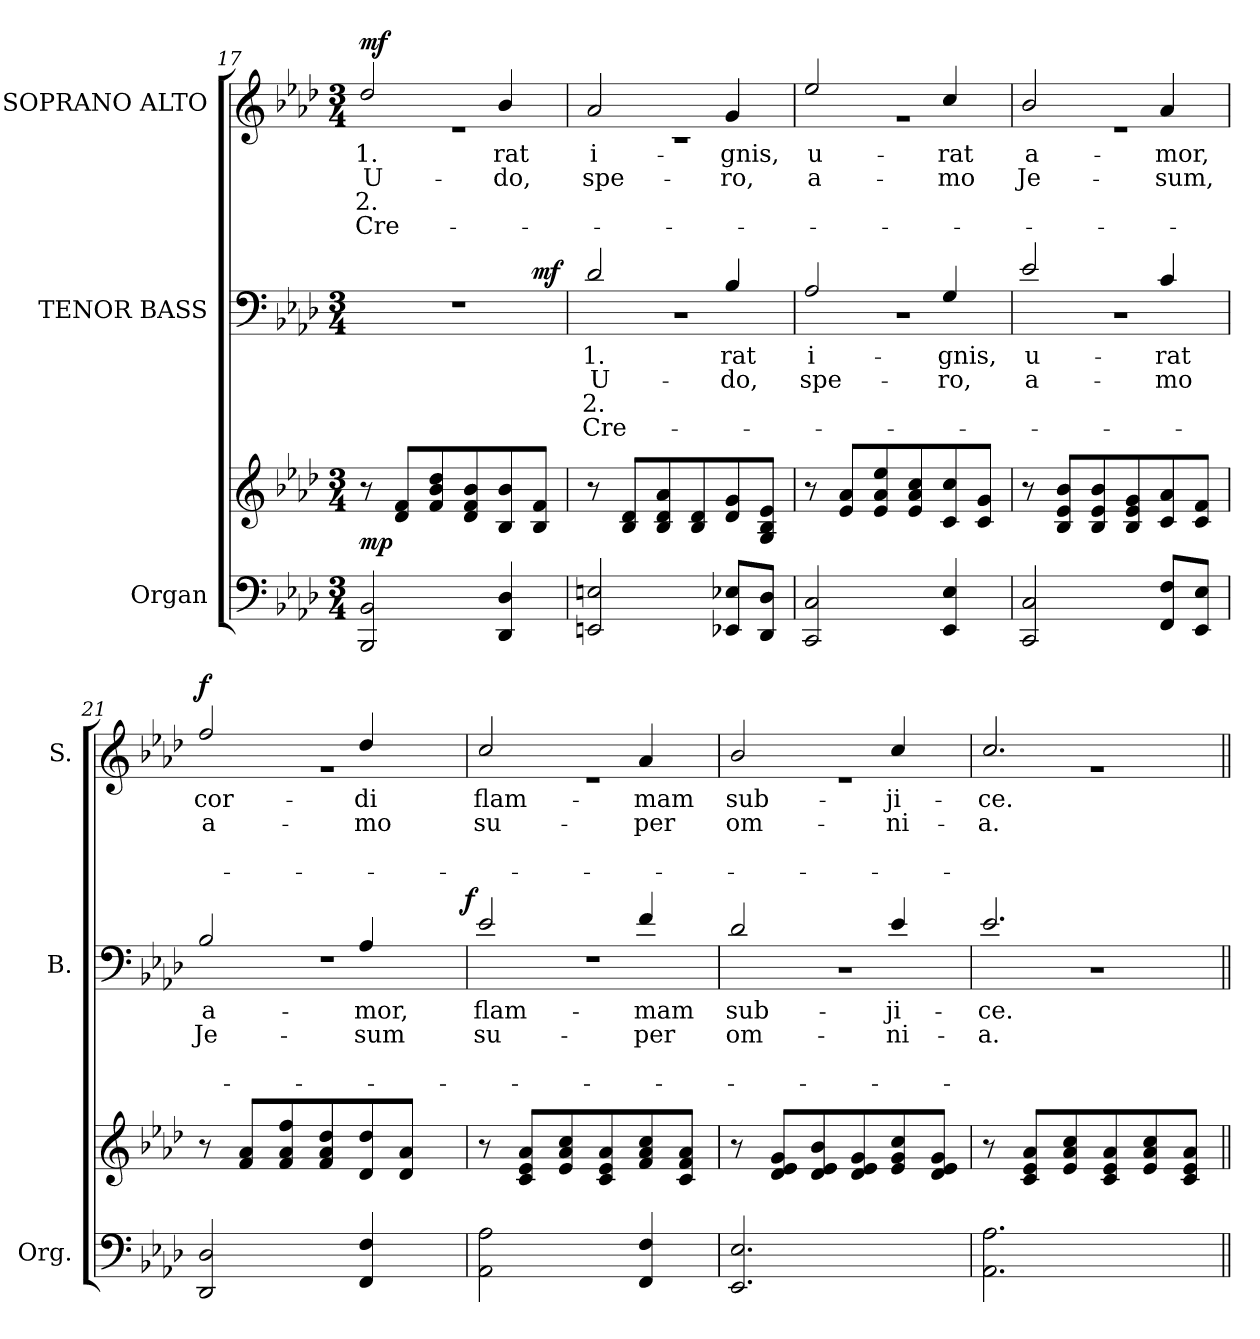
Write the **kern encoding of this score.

**kern	**kern	**dynam	**kern	**text	**text	**text	**text	**dynam	**kern	**text	**text	**text	**text	**dynam
*part3	*part3	*part3	*part2	*part2	*part2	*part2	*part2	*part2	*part1	*part1	*part1	*part1	*part1	*part1
*staff4	*staff3	*staff3/4	*staff2	*staff2	*staff2	*staff2	*staff2	*staff2	*staff1	*staff1	*staff1	*staff1	*staff1	*staff1
*I"Organ	*	*	*I"TENOR BASS	*	*	*	*	*	*I"SOPRANO ALTO	*	*	*	*	*
*I'Org.	*	*	*I'B.	*	*	*	*	*	*I'S.	*	*	*	*	*
!!LO:PB:g=z
*clefF4	*clefG2	*	*clefF4	*	*	*	*	*	*clefG2	*	*	*	*	*
*k[b-e-a-d-]	*k[b-e-a-d-]	*	*k[b-e-a-d-]	*	*	*	*	*	*k[b-e-a-d-]	*	*	*	*	*
*A-:	*A-:	*	*A-:	*	*	*	*	*	*A-:	*	*	*	*	*
*M3/4	*M3/4	*	*M3/4	*	*	*	*	*	*M3/4	*	*	*	*	*
=17	=17	=17	=17	=17	=17	=17	=17	=17	=17	=17	=17	=17	=17	=17
!	!	!	!LO:N:vis=1	!	!	!	!	!	!	!	!	!	!	!
*	*	*	*	*	*	*	*	*	*^	*	*	*	*	*
!	!	!	!	!	!	!	!	!	!	!LO:N:vis=1	!LO:LY:b:color=#000000	!LO:LY:b:color=#000000	!LO:LY:b:color=#000000	!LO:LY:b:color=#000000	!
*	*	*	*^	*	*	*	*	*	*	*	*	*	*	*	*
2BBB-i/ 2BB-i	8r	mp	2.r	2ryy	.	.	.	.	.	2dd-i/	2.r	1.	U-	2.	Cre-	mf
.	8d-i/ 8fiL	.	.	.	.	.	.	.	.	.	.	.	.	.	.	.
.	8fi/ 8b-i 8dd-i	.	.	.	.	.	.	.	.	.	.	.	.	.	.	.
.	8d-i/ 8fi 8b-i	.	.	.	.	.	.	.	.	.	.	.	.	.	.	.
!	!	!	!	!	!	!	!	!	!	!	!	!LO:LY:b:color=#000000	!LO:LY:b:color=#000000	!	!	!
4DD-i/ 4D-i	8B-i/ 8b-i	.	.	8ryy	.	.	.	.	.	4b-i/	.	-rat	-do,	.	.	.
.	8B-i/ 8fiJ	.	.	8ryy	.	.	.	.	mf	.	.	.	.	.	.	.
=18	=18	=18	=18	=18	=18	=18	=18	=18	=18	=18	=18	=18	=18	=18	=18	=18
!	!	!	!	!LO:N:vis=1	!LO:LY:b:color=#000000	!LO:LY:b:color=#000000	!LO:LY:b:color=#000000	!LO:LY:b:color=#000000	!	!	!	!	!	!	!	!
!	!	!	!	!	!	!	!	!	!	!	!LO:N:vis=1	!LO:LY:b:color=#000000	!LO:LY:b:color=#000000	!	!	!
2EEni/ 2Eni	8r	.	2d-i/	2.r	1.	U-	2.	Cre-	.	2a-i/	2.r	i-	spe-	.	.	.
.	8B-i/ 8d-iL	.	.	.	.	.	.	.	.	.	.	.	.	.	.	.
.	8B-i/ 8d-i 8a-i	.	.	.	.	.	.	.	.	.	.	.	.	.	.	.
.	8B-i/ 8d-i	.	.	.	.	.	.	.	.	.	.	.	.	.	.	.
!	!	!	!	!	!LO:LY:b:color=#000000	!LO:LY:b:color=#000000	!	!	!	!	!	!	!	!	!	!
!	!	!	!	!	!	!	!	!	!	!	!	!LO:LY:b:color=#000000	!LO:LY:b:color=#000000	!	!	!
8EE-Xi/ 8E-XiL	8d-i/ 8gi	.	4B-i/	.	-rat	-do,	.	.	.	4gi/	.	-gnis,	-ro,	.	.	.
8DD-i/ 8D-iJ	8Gi/ 8B-i 8e-iJ	.	.	.	.	.	.	.	.	.	.	.	.	.	.	.
=19	=19	=19	=19	=19	=19	=19	=19	=19	=19	=19	=19	=19	=19	=19	=19	=19
!	!	!	!	!LO:N:vis=1	!LO:LY:b:color=#000000	!LO:LY:b:color=#000000	!	!	!	!	!	!	!	!	!	!
!	!	!	!	!	!	!	!	!	!	!	!LO:N:vis=1	!LO:LY:b:color=#000000	!LO:LY:b:color=#000000	!	!	!
2CCi/ 2Ci	8r	.	2A-i/	2.r	i-	spe-	.	.	.	2ee-i/	2.r	u-	a-	.	.	.
.	8e-i/ 8a-iL	.	.	.	.	.	.	.	.	.	.	.	.	.	.	.
.	8e-i/ 8a-i 8ee-i	.	.	.	.	.	.	.	.	.	.	.	.	.	.	.
.	8e-i/ 8a-i 8cci	.	.	.	.	.	.	.	.	.	.	.	.	.	.	.
!	!	!	!	!	!LO:LY:b:color=#000000	!LO:LY:b:color=#000000	!	!	!	!	!	!	!	!	!	!
!	!	!	!	!	!	!	!	!	!	!	!	!LO:LY:b:color=#000000	!LO:LY:b:color=#000000	!	!	!
4EE-i/ 4E-i	8ci/ 8cci	.	4Gi/	.	-gnis,	-ro,	.	.	.	4cci/	.	-rat	-mo	.	.	.
.	8ci/ 8giJ	.	.	.	.	.	.	.	.	.	.	.	.	.	.	.
=20	=20	=20	=20	=20	=20	=20	=20	=20	=20	=20	=20	=20	=20	=20	=20	=20
!	!	!	!	!LO:N:vis=1	!LO:LY:b:color=#000000	!LO:LY:b:color=#000000	!	!	!	!	!	!	!	!	!	!
!	!	!	!	!	!	!	!	!	!	!	!LO:N:vis=1	!LO:LY:b:color=#000000	!LO:LY:b:color=#000000	!	!	!
2CCi/ 2Ci	8r	.	2e-i/	2.r	u-	a-	.	.	.	2b-i/	2.r	a-	Je-	.	.	.
.	8B-i/ 8e-i 8b-iL	.	.	.	.	.	.	.	.	.	.	.	.	.	.	.
.	8B-i/ 8e-i 8b-i	.	.	.	.	.	.	.	.	.	.	.	.	.	.	.
.	8B-i/ 8e-i 8gi	.	.	.	.	.	.	.	.	.	.	.	.	.	.	.
!	!	!	!	!	!LO:LY:b:color=#000000	!LO:LY:b:color=#000000	!	!	!	!	!	!	!	!	!	!
!	!	!	!	!	!	!	!	!	!	!	!	!LO:LY:b:color=#000000	!LO:LY:b:color=#000000	!	!	!
8FFi/ 8FiL	8ci/ 8a-i	.	4ci/	.	-rat	-mo	.	.	.	4a-i/	.	-mor,	-sum,	.	.	.
8EE-i/ 8E-iJ	8ci/ 8fiJ	.	.	.	.	.	.	.	.	.	.	.	.	.	.	.
*	*	*	*v	*v	*	*	*	*	*	*	*	*	*	*	*	*
=21	=21	=21	=21	=21	=21	=21	=21	=21	=21	=21	=21	=21	=21	=21	=21
*	*	*	*^	*	*	*	*	*	*	*	*	*	*	*	*
!	!	!	!	!LO:N:vis=1	!LO:LY:b:color=#000000	!LO:LY:b:color=#000000	!	!	!	!	!	!	!	!	!	!
!	!	!	!	!	!	!	!	!	!	!	!LO:N:vis=1	!LO:LY:b:color=#000000	!LO:LY:b:color=#000000	!	!	!
*	*	*	*	*^	*	*	*	*	*	*	*	*	*	*	*	*
2DD-i/ 2D-i	8r	.	2B-i/	2.r	2ryy	a-	Je-	.	.	.	2ffi/	2.r	cor-	a-	.	.	f
.	8fi/ 8a-iL	.	.	.	.	.	.	.	.	.	.	.	.	.	.	.	.
.	8fi/ 8a-i 8ffi	.	.	.	.	.	.	.	.	.	.	.	.	.	.	.	.
.	8fi/ 8a-i 8dd-i	.	.	.	.	.	.	.	.	.	.	.	.	.	.	.	.
!	!	!	!	!	!	!LO:LY:b:color=#000000	!LO:LY:b:color=#000000	!	!	!	!	!	!	!	!	!	!
!	!	!	!	!	!	!	!	!	!	!	!	!	!LO:LY:b:color=#000000	!LO:LY:b:color=#000000	!	!	!
4FFi/ 4Fi	8d-i/ 8dd-i	.	4A-i/	.	8ryy	-mor,	-sum	.	.	.	4dd-i/	.	-di	-mo	.	.	.
.	8d-i/ 8a-iJ	.	.	.	16ryy	.	.	.	.	.	.	.	.	.	.	.	.
.	.	.	.	.	32ryy	.	.	.	.	.	.	.	.	.	.	.	.
.	.	.	.	.	64ryy	.	.	.	.	.	.	.	.	.	.	.	.
.	.	.	.	.	128...ryy	.	.	.	.	.	.	.	.	.	.	.	.
.	.	.	.	.	1024ryy	.	.	.	.	f	.	.	.	.	.	.	.
*	*	*	*v	*v	*v	*	*	*	*	*	*	*	*	*	*	*	*
=22	=22	=22	=22	=22	=22	=22	=22	=22	=22	=22	=22	=22	=22	=22	=22
*	*	*	*^	*	*	*	*	*	*	*	*	*	*	*	*
*	*	*	*	*^	*	*	*	*	*	*	*	*	*	*	*	*
!	!	!	!	!LO:N:vis=1	!	!LO:LY:b:color=#000000	!LO:LY:b:color=#000000	!	!	!	!	!	!	!	!	!	!
*	*	*	*	*v	*v	*	*	*	*	*	*	*	*	*	*	*	*
*	*	*	*	*^	*	*	*	*	*	*	*	*	*	*	*	*
!	!	!	!	!	!	!	!	!	!	!	!	!LO:N:vis=1	!LO:LY:b:color=#000000	!LO:LY:b:color=#000000	!	!	!
*	*	*	*	*v	*v	*	*	*	*	*	*	*	*	*	*	*	*
2AA-i\ 2A-i	8r	.	2e-i/	2.r	flam-	su-	.	.	.	2cci/	2.r	flam-	su-	.	.	.
.	8ci/ 8e-i 8a-iL	.	.	.	.	.	.	.	.	.	.	.	.	.	.	.
.	8e-i/ 8a-i 8cci	.	.	.	.	.	.	.	.	.	.	.	.	.	.	.
.	8ci/ 8e-i 8a-i	.	.	.	.	.	.	.	.	.	.	.	.	.	.	.
!	!	!	!	!	!LO:LY:b:color=#000000	!LO:LY:b:color=#000000	!	!	!	!	!	!	!	!	!	!
!	!	!	!	!	!	!	!	!	!	!	!	!LO:LY:b:color=#000000	!LO:LY:b:color=#000000	!	!	!
4FFi/ 4Fi	8fi/ 8a-i 8cci	.	4fi/	.	-mam	-per	.	.	.	4a-i/	.	-mam	-per	.	.	.
.	8ci/ 8fi 8a-iJ	.	.	.	.	.	.	.	.	.	.	.	.	.	.	.
=23	=23	=23	=23	=23	=23	=23	=23	=23	=23	=23	=23	=23	=23	=23	=23	=23
!	!	!	!	!LO:N:vis=1	!LO:LY:b:color=#000000	!LO:LY:b:color=#000000	!	!	!	!	!	!	!	!	!	!
!	!	!	!	!	!	!	!	!	!	!	!LO:N:vis=1	!LO:LY:b:color=#000000	!LO:LY:b:color=#000000	!	!	!
2.EE-i/ 2.E-i	8r	.	2d-i/	2.r	sub-	om-	.	.	.	2b-i/	2.r	sub-	om-	.	.	.
.	8d-i/ 8e-i 8giL	.	.	.	.	.	.	.	.	.	.	.	.	.	.	.
.	8d-i/ 8e-i 8b-i	.	.	.	.	.	.	.	.	.	.	.	.	.	.	.
.	8d-i/ 8e-i 8gi	.	.	.	.	.	.	.	.	.	.	.	.	.	.	.
!	!	!	!	!	!LO:LY:b:color=#000000	!LO:LY:b:color=#000000	!	!	!	!	!	!	!	!	!	!
!	!	!	!	!	!	!	!	!	!	!	!	!LO:LY:b:color=#000000	!LO:LY:b:color=#000000	!	!	!
.	8e-i/ 8gi 8cci	.	4e-i/	.	-ji-	-ni-	.	.	.	4cci/	.	-ji-	-ni-	.	.	.
.	8d-i/ 8e-i 8giJ	.	.	.	.	.	.	.	.	.	.	.	.	.	.	.
=24	=24	=24	=24	=24	=24	=24	=24	=24	=24	=24	=24	=24	=24	=24	=24	=24
!	!	!	!	!LO:N:vis=1	!LO:LY:b:color=#000000	!LO:LY:b:color=#000000	!	!	!	!	!	!	!	!	!	!
!	!	!	!	!	!	!	!	!	!	!	!LO:N:vis=1	!LO:LY:b:color=#000000	!LO:LY:b:color=#000000	!	!	!
2.AA-i\ 2.A-i	8r	.	2.e-i/	2.r	-ce.	-a.	.	.	.	2.cci/	2.r	-ce.	-a.	.	.	.
.	8ci/ 8e-i 8a-iL	.	.	.	.	.	.	.	.	.	.	.	.	.	.	.
.	8e-i/ 8a-i 8cci	.	.	.	.	.	.	.	.	.	.	.	.	.	.	.
.	8ci/ 8e-i 8a-i	.	.	.	.	.	.	.	.	.	.	.	.	.	.	.
.	8e-i/ 8a-i 8cci	.	.	.	.	.	.	.	.	.	.	.	.	.	.	.
.	8ci/ 8e-i 8a-iJ	.	.	.	.	.	.	.	.	.	.	.	.	.	.	.
*	*	*	*v	*v	*	*	*	*	*	*	*	*	*	*	*	*
*	*	*	*	*	*	*	*	*	*v	*v	*	*	*	*	*
=||	=||	=||	=||	=||	=||	=||	=||	=||	=||	=||	=||	=||	=||	=||
*-	*-	*-	*-	*-	*-	*-	*-	*-	*-	*-	*-	*-	*-	*-
